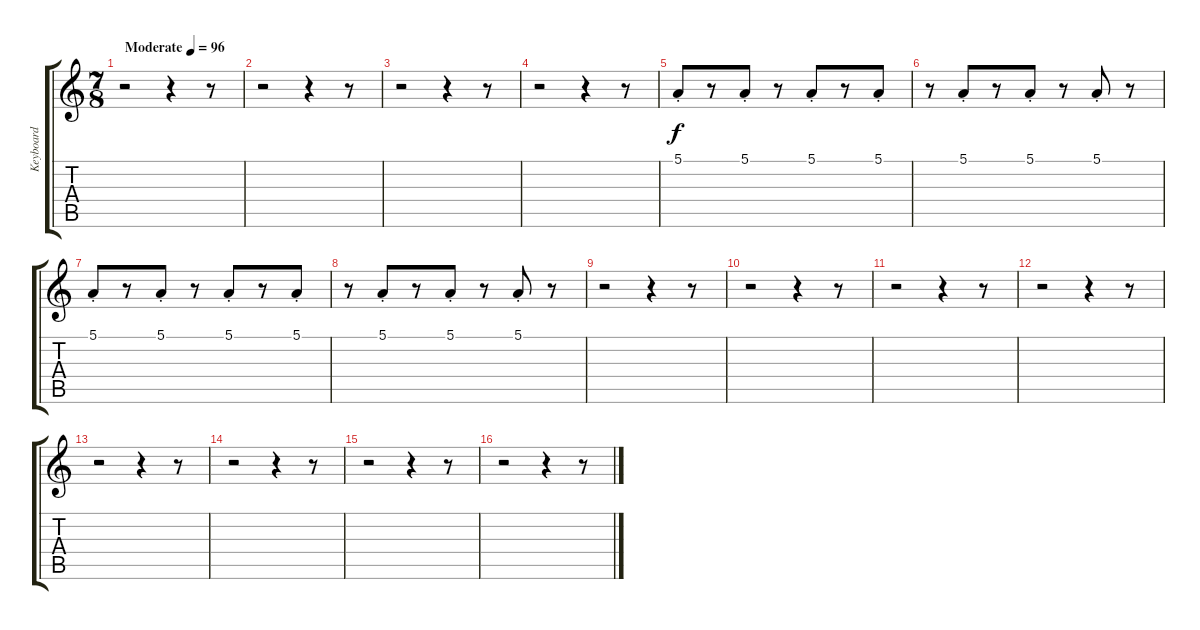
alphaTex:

\track ("Keyboard" "Keyboard") {instrument lead8bassandlead}
\staff {score tabs}
\tuning (E4 B3 G3 D3 A2 E2) {hide}
\ts (7 8)
\tempo (96 "Moderate")
\clef g2
\ks c
r.2{dy f instrument lead8bassandlead} r.4 r.8 |
r.2 r.4 r.8 |
r.2 r.4 r.8 |
r.2 r.4 r.8 |
5.1{st}.8 r.8 5.1{st}.8 r.8 5.1{st}.8 r.8 5.1{st}.8 |
r.8 5.1{st}.8 r.8 5.1{st}.8 r.8 5.1{st}.8 r.8 |
5.1{st}.8 r.8 5.1{st}.8 r.8 5.1{st}.8 r.8 5.1{st}.8 |
r.8 5.1{st}.8 r.8 5.1{st}.8 r.8 5.1{st}.8 r.8 |
r.2 r.4 r.8 |
r.2 r.4 r.8 |
r.2 r.4 r.8 |
r.2 r.4 r.8 |
r.2 r.4 r.8 |
r.2 r.4 r.8 |
r.2 r.4 r.8 |
r.2 r.4 r.8
